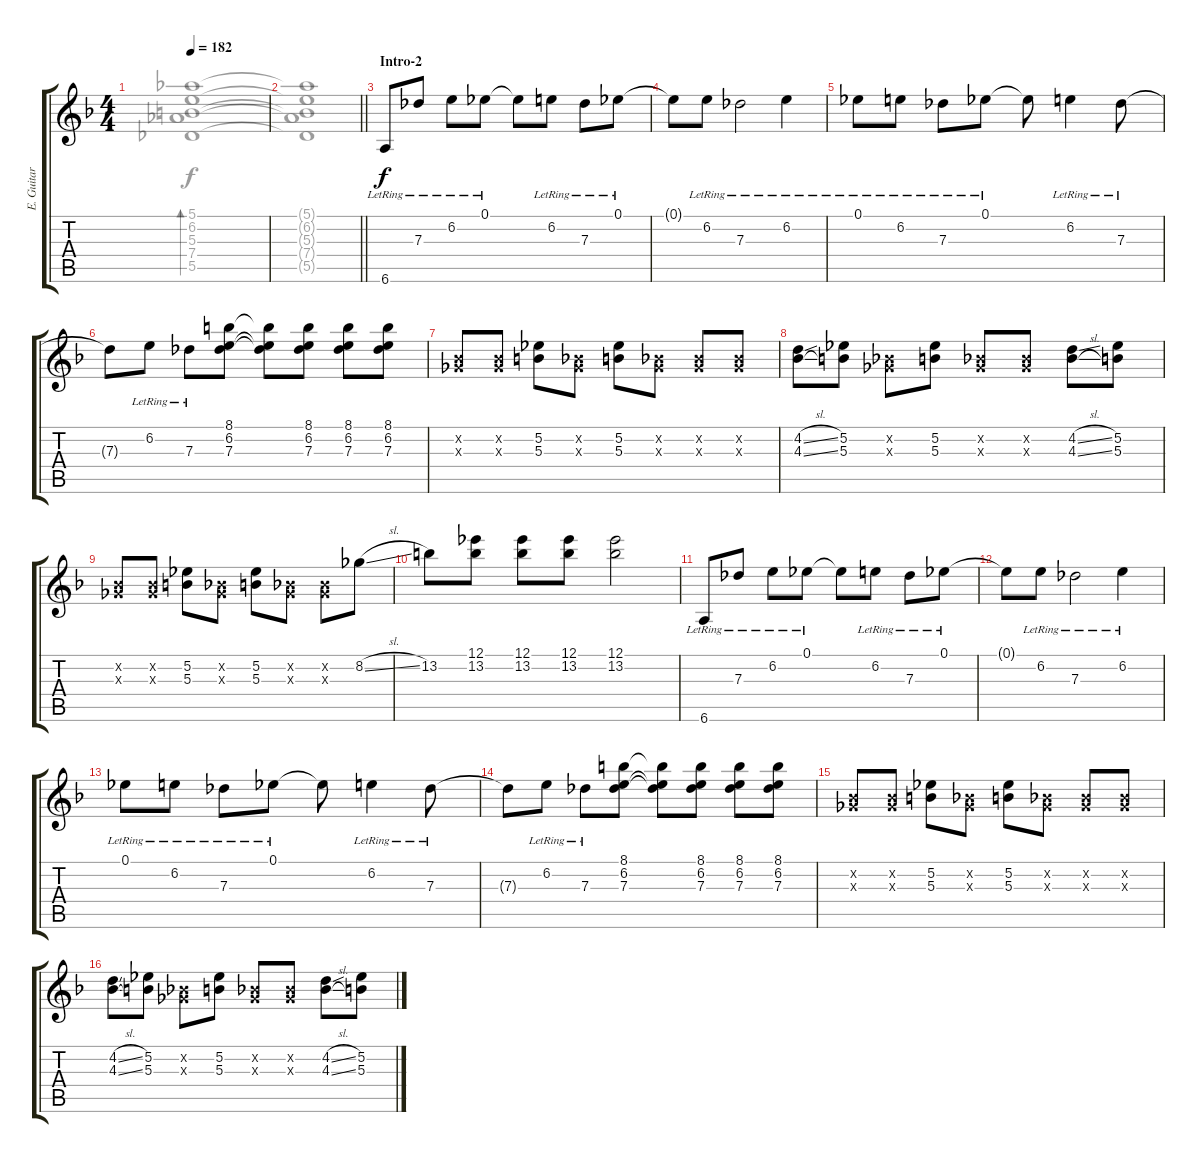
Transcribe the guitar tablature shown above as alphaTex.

\track ("E. Guitar III" "E. Guitar ") {instrument electricguitarclean}
\staff {score tabs}
\tuning (Eb4 Bb3 Gb3 Db3 Ab2 Eb2) {hide}
\voice
\ts (4 4)
\tempo 182
\clef g2
\ks f
|
\barLineRight lightlight
|
\section ("" "Intro-2")
6.6{lr}.8 7.3{lr}.8 6.2{lr}.8 0.1{lr}.8 0.1{t}.8 6.2{lr}.8 7.3{lr}.8 0.1{lr}.8 |
0.1{t}.8 6.2{lr}.8 7.3{lr}.2 6.2{lr}.4 |
0.1{lr}.8 6.2{lr}.8 7.3{lr}.8 0.1{lr}.8 0.1{t}.8 6.2{lr}.4 7.3{lr}.8 |
7.3{t}.8 6.2{lr}.8 7.3{lr}.8 (8.1 6.2 7.3).8 (8.1{t} 6.2{t} 7.3{t}).8 (8.1 6.2 7.3).8 (8.1 6.2 7.3).8 (8.1 6.2 7.3).8 |
(0.2{x} 0.3{x}).8 (0.2{x} 0.3{x}).8 (5.2 5.3).8 (0.2{x} 0.3{x}).8 (5.2 5.3).8 (0.2{x} 0.3{x}).8 (0.2{x} 0.3{x}).8 (0.2{x} 0.3{x}).8 |
(4.2{sl} 4.3{sl}).8 (5.2 5.3).8 (0.2{x} 0.3{x}).8 (5.2 5.3).8 (0.2{x} 0.3{x}).8 (0.2{x} 0.3{x}).8 (4.2{sl} 4.3{sl}).8 (5.2 5.3).8 |
(0.2{x} 0.3{x}).8 (0.2{x} 0.3{x}).8 (5.2 5.3).8 (0.2{x} 0.3{x}).8 (5.2 5.3).8 (0.2{x} 0.3{x}).8 (0.2{x} 0.3{x}).8 8.2{sl}.8 |
13.2.8 (12.1 13.2).8 (12.1 13.2).8 (12.1 13.2).8 (12.1 13.2).2 |
6.6{lr}.8 7.3{lr}.8 6.2{lr}.8 0.1{lr}.8 0.1{t}.8 6.2{lr}.8 7.3{lr}.8 0.1{lr}.8 |
0.1{t}.8 6.2{lr}.8 7.3{lr}.2 6.2{lr}.4 |
0.1{lr}.8 6.2{lr}.8 7.3{lr}.8 0.1{lr}.8 0.1{t}.8 6.2{lr}.4 7.3{lr}.8 |
7.3{t}.8 6.2{lr}.8 7.3{lr}.8 (8.1 6.2 7.3).8 (8.1{t} 6.2{t} 7.3{t}).8 (8.1 6.2 7.3).8 (8.1 6.2 7.3).8 (8.1 6.2 7.3).8 |
(0.2{x} 0.3{x}).8 (0.2{x} 0.3{x}).8 (5.2 5.3).8 (0.2{x} 0.3{x}).8 (5.2 5.3).8 (0.2{x} 0.3{x}).8 (0.2{x} 0.3{x}).8 (0.2{x} 0.3{x}).8 |
(4.2{sl} 4.3{sl}).8 (5.2 5.3).8 (0.2{x} 0.3{x}).8 (5.2 5.3).8 (0.2{x} 0.3{x}).8 (0.2{x} 0.3{x}).8 (4.2{sl} 4.3{sl}).8 (5.2 5.3).8
\voice
\clef g2
\ottava regular
\simile none
\ks f
(5.1 6.2 5.3 7.4 5.5).1{bd 120 dy f} |
\barLineRight lightlight
(5.1{t} 6.2{t} 5.3{t} 7.4{t} 5.5{t}).1 |
|
|
|
|
|
|
|
|
|
|
|
|
|
